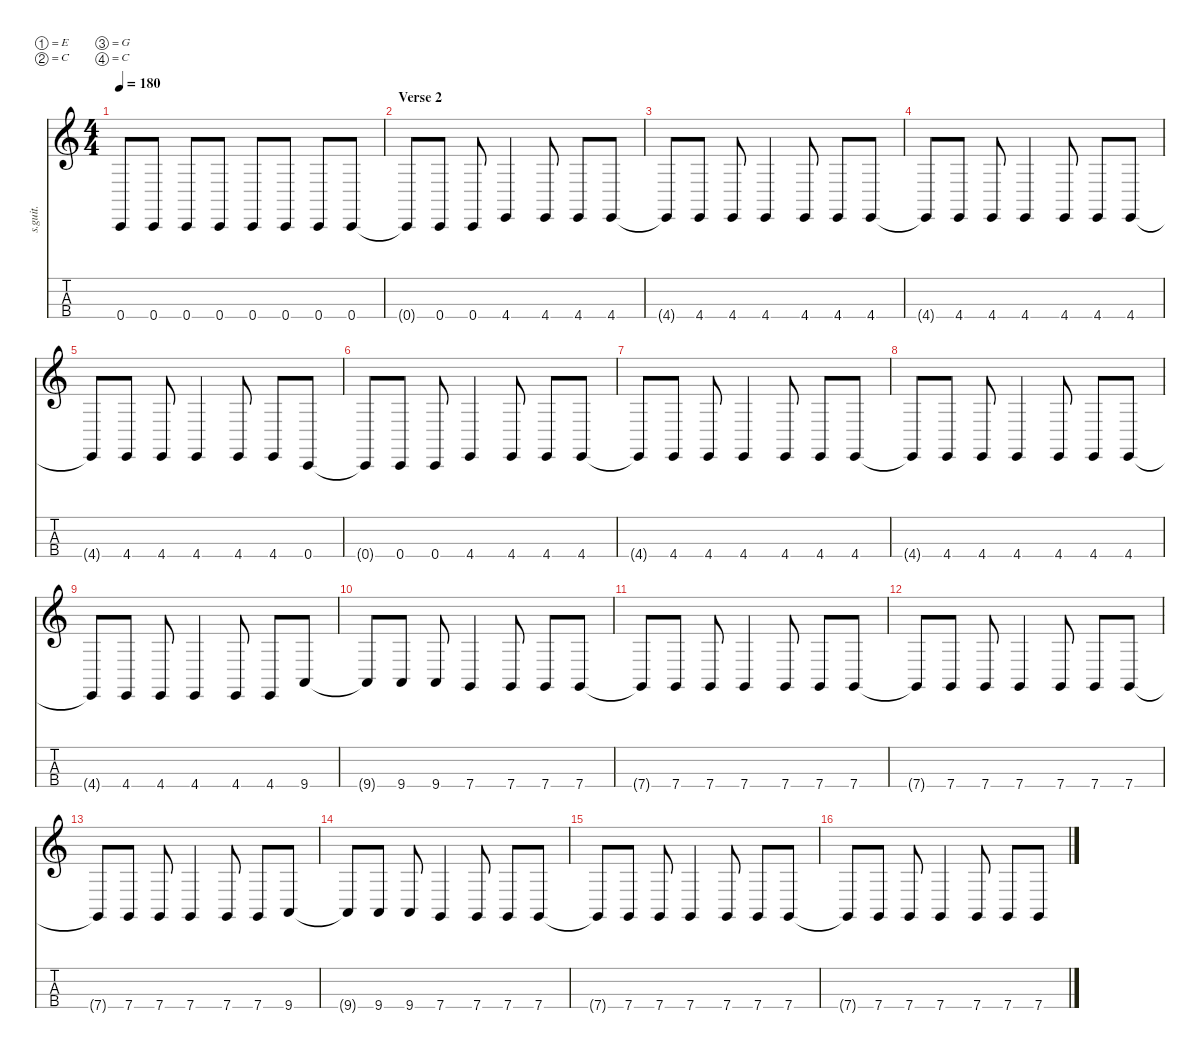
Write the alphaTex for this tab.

\defaultSystemsLayout 4
\hideDynamics
\bracketExtendMode nobrackets
\track ("Bass" "s.guit.") {instrument electricbasspick}
\staff {score tabs}
\tuning (E2 C2 G1 C1)
\ts (4 4)
\tempo 180
\clef g2
\ks c
0.4.8{lyrics (0 "") lyrics (1 "") lyrics (2 "") lyrics (3 "") lyrics (4 "") dy f} 0.4.8{lyrics (0 "") lyrics (1 "") lyrics (2 "") lyrics (3 "") lyrics (4 "")} 0.4.8{lyrics (0 "") lyrics (1 "") lyrics (2 "") lyrics (3 "") lyrics (4 "")} 0.4.8{lyrics (0 "") lyrics (1 "") lyrics (2 "") lyrics (3 "") lyrics (4 "")} 0.4.8{lyrics (0 "") lyrics (1 "") lyrics (2 "") lyrics (3 "") lyrics (4 "")} 0.4.8{lyrics (0 "") lyrics (1 "") lyrics (2 "") lyrics (3 "") lyrics (4 "")} 0.4.8{lyrics (0 "") lyrics (1 "") lyrics (2 "") lyrics (3 "") lyrics (4 "")} 0.4.8{lyrics (0 "") lyrics (1 "") lyrics (2 "") lyrics (3 "") lyrics (4 "")} |
\section ("" "Verse 2")
0.4{t}.8{lyrics (0 "") lyrics (1 "") lyrics (2 "") lyrics (3 "") lyrics (4 "")} 0.4.8{lyrics (0 "") lyrics (1 "") lyrics (2 "") lyrics (3 "") lyrics (4 "")} 0.4.8{lyrics (0 "") lyrics (1 "") lyrics (2 "") lyrics (3 "") lyrics (4 "")} 4.4.4{lyrics (0 "") lyrics (1 "") lyrics (2 "") lyrics (3 "") lyrics (4 "")} 4.4.8{lyrics (0 "") lyrics (1 "") lyrics (2 "") lyrics (3 "") lyrics (4 "")} 4.4.8{lyrics (0 "") lyrics (1 "") lyrics (2 "") lyrics (3 "") lyrics (4 "")} 4.4.8{lyrics (0 "") lyrics (1 "") lyrics (2 "") lyrics (3 "") lyrics (4 "")} |
4.4{t}.8{lyrics (0 "") lyrics (1 "") lyrics (2 "") lyrics (3 "") lyrics (4 "")} 4.4.8{lyrics (0 "") lyrics (1 "") lyrics (2 "") lyrics (3 "") lyrics (4 "")} 4.4.8{lyrics (0 "") lyrics (1 "") lyrics (2 "") lyrics (3 "") lyrics (4 "")} 4.4.4{lyrics (0 "") lyrics (1 "") lyrics (2 "") lyrics (3 "") lyrics (4 "")} 4.4.8{lyrics (0 "") lyrics (1 "") lyrics (2 "") lyrics (3 "") lyrics (4 "")} 4.4.8{lyrics (0 "") lyrics (1 "") lyrics (2 "") lyrics (3 "") lyrics (4 "")} 4.4.8{lyrics (0 "") lyrics (1 "") lyrics (2 "") lyrics (3 "") lyrics (4 "")} |
4.4{t}.8{lyrics (0 "") lyrics (1 "") lyrics (2 "") lyrics (3 "") lyrics (4 "")} 4.4.8{lyrics (0 "") lyrics (1 "") lyrics (2 "") lyrics (3 "") lyrics (4 "")} 4.4.8{lyrics (0 "") lyrics (1 "") lyrics (2 "") lyrics (3 "") lyrics (4 "")} 4.4.4{lyrics (0 "") lyrics (1 "") lyrics (2 "") lyrics (3 "") lyrics (4 "")} 4.4.8{lyrics (0 "") lyrics (1 "") lyrics (2 "") lyrics (3 "") lyrics (4 "")} 4.4.8{lyrics (0 "") lyrics (1 "") lyrics (2 "") lyrics (3 "") lyrics (4 "")} 4.4.8{lyrics (0 "") lyrics (1 "") lyrics (2 "") lyrics (3 "") lyrics (4 "")} |
4.4{t}.8{lyrics (0 "") lyrics (1 "") lyrics (2 "") lyrics (3 "") lyrics (4 "")} 4.4.8{lyrics (0 "") lyrics (1 "") lyrics (2 "") lyrics (3 "") lyrics (4 "")} 4.4.8{lyrics (0 "") lyrics (1 "") lyrics (2 "") lyrics (3 "") lyrics (4 "")} 4.4.4{lyrics (0 "") lyrics (1 "") lyrics (2 "") lyrics (3 "") lyrics (4 "")} 4.4.8{lyrics (0 "") lyrics (1 "") lyrics (2 "") lyrics (3 "") lyrics (4 "")} 4.4.8{lyrics (0 "") lyrics (1 "") lyrics (2 "") lyrics (3 "") lyrics (4 "")} 0.4.8{lyrics (0 "") lyrics (1 "") lyrics (2 "") lyrics (3 "") lyrics (4 "")} |
0.4{t}.8{lyrics (0 "") lyrics (1 "") lyrics (2 "") lyrics (3 "") lyrics (4 "")} 0.4.8{lyrics (0 "") lyrics (1 "") lyrics (2 "") lyrics (3 "") lyrics (4 "")} 0.4.8{lyrics (0 "") lyrics (1 "") lyrics (2 "") lyrics (3 "") lyrics (4 "")} 4.4.4{lyrics (0 "") lyrics (1 "") lyrics (2 "") lyrics (3 "") lyrics (4 "")} 4.4.8{lyrics (0 "") lyrics (1 "") lyrics (2 "") lyrics (3 "") lyrics (4 "")} 4.4.8{lyrics (0 "") lyrics (1 "") lyrics (2 "") lyrics (3 "") lyrics (4 "")} 4.4.8{lyrics (0 "") lyrics (1 "") lyrics (2 "") lyrics (3 "") lyrics (4 "")} |
4.4{t}.8{lyrics (0 "") lyrics (1 "") lyrics (2 "") lyrics (3 "") lyrics (4 "")} 4.4.8{lyrics (0 "") lyrics (1 "") lyrics (2 "") lyrics (3 "") lyrics (4 "")} 4.4.8{lyrics (0 "") lyrics (1 "") lyrics (2 "") lyrics (3 "") lyrics (4 "")} 4.4.4{lyrics (0 "") lyrics (1 "") lyrics (2 "") lyrics (3 "") lyrics (4 "")} 4.4.8{lyrics (0 "") lyrics (1 "") lyrics (2 "") lyrics (3 "") lyrics (4 "")} 4.4.8{lyrics (0 "") lyrics (1 "") lyrics (2 "") lyrics (3 "") lyrics (4 "")} 4.4.8{lyrics (0 "") lyrics (1 "") lyrics (2 "") lyrics (3 "") lyrics (4 "")} |
4.4{t}.8{lyrics (0 "") lyrics (1 "") lyrics (2 "") lyrics (3 "") lyrics (4 "")} 4.4.8{lyrics (0 "") lyrics (1 "") lyrics (2 "") lyrics (3 "") lyrics (4 "")} 4.4.8{lyrics (0 "") lyrics (1 "") lyrics (2 "") lyrics (3 "") lyrics (4 "")} 4.4.4{lyrics (0 "") lyrics (1 "") lyrics (2 "") lyrics (3 "") lyrics (4 "")} 4.4.8{lyrics (0 "") lyrics (1 "") lyrics (2 "") lyrics (3 "") lyrics (4 "")} 4.4.8{lyrics (0 "") lyrics (1 "") lyrics (2 "") lyrics (3 "") lyrics (4 "")} 4.4.8{lyrics (0 "") lyrics (1 "") lyrics (2 "") lyrics (3 "") lyrics (4 "")} |
4.4{t}.8{lyrics (0 "") lyrics (1 "") lyrics (2 "") lyrics (3 "") lyrics (4 "")} 4.4.8{lyrics (0 "") lyrics (1 "") lyrics (2 "") lyrics (3 "") lyrics (4 "")} 4.4.8{lyrics (0 "") lyrics (1 "") lyrics (2 "") lyrics (3 "") lyrics (4 "")} 4.4.4{lyrics (0 "") lyrics (1 "") lyrics (2 "") lyrics (3 "") lyrics (4 "")} 4.4.8{lyrics (0 "") lyrics (1 "") lyrics (2 "") lyrics (3 "") lyrics (4 "")} 4.4.8{lyrics (0 "") lyrics (1 "") lyrics (2 "") lyrics (3 "") lyrics (4 "")} 9.4.8{lyrics (0 "") lyrics (1 "") lyrics (2 "") lyrics (3 "") lyrics (4 "")} |
9.4{t}.8{lyrics (0 "") lyrics (1 "") lyrics (2 "") lyrics (3 "") lyrics (4 "")} 9.4.8{lyrics (0 "") lyrics (1 "") lyrics (2 "") lyrics (3 "") lyrics (4 "")} 9.4.8{lyrics (0 "") lyrics (1 "") lyrics (2 "") lyrics (3 "") lyrics (4 "")} 7.4.4{lyrics (0 "") lyrics (1 "") lyrics (2 "") lyrics (3 "") lyrics (4 "")} 7.4.8{lyrics (0 "") lyrics (1 "") lyrics (2 "") lyrics (3 "") lyrics (4 "")} 7.4.8{lyrics (0 "") lyrics (1 "") lyrics (2 "") lyrics (3 "") lyrics (4 "")} 7.4.8{lyrics (0 "") lyrics (1 "") lyrics (2 "") lyrics (3 "") lyrics (4 "")} |
7.4{t}.8{lyrics (0 "") lyrics (1 "") lyrics (2 "") lyrics (3 "") lyrics (4 "")} 7.4.8{lyrics (0 "") lyrics (1 "") lyrics (2 "") lyrics (3 "") lyrics (4 "")} 7.4.8{lyrics (0 "") lyrics (1 "") lyrics (2 "") lyrics (3 "") lyrics (4 "")} 7.4.4{lyrics (0 "") lyrics (1 "") lyrics (2 "") lyrics (3 "") lyrics (4 "")} 7.4.8{lyrics (0 "") lyrics (1 "") lyrics (2 "") lyrics (3 "") lyrics (4 "")} 7.4.8{lyrics (0 "") lyrics (1 "") lyrics (2 "") lyrics (3 "") lyrics (4 "")} 7.4.8{lyrics (0 "") lyrics (1 "") lyrics (2 "") lyrics (3 "") lyrics (4 "")} |
7.4{t}.8{lyrics (0 "") lyrics (1 "") lyrics (2 "") lyrics (3 "") lyrics (4 "")} 7.4.8{lyrics (0 "") lyrics (1 "") lyrics (2 "") lyrics (3 "") lyrics (4 "")} 7.4.8{lyrics (0 "") lyrics (1 "") lyrics (2 "") lyrics (3 "") lyrics (4 "")} 7.4.4{lyrics (0 "") lyrics (1 "") lyrics (2 "") lyrics (3 "") lyrics (4 "")} 7.4.8{lyrics (0 "") lyrics (1 "") lyrics (2 "") lyrics (3 "") lyrics (4 "")} 7.4.8{lyrics (0 "") lyrics (1 "") lyrics (2 "") lyrics (3 "") lyrics (4 "")} 7.4.8{lyrics (0 "") lyrics (1 "") lyrics (2 "") lyrics (3 "") lyrics (4 "")} |
7.4{t}.8{lyrics (0 "") lyrics (1 "") lyrics (2 "") lyrics (3 "") lyrics (4 "")} 7.4.8{lyrics (0 "") lyrics (1 "") lyrics (2 "") lyrics (3 "") lyrics (4 "")} 7.4.8{lyrics (0 "") lyrics (1 "") lyrics (2 "") lyrics (3 "") lyrics (4 "")} 7.4.4{lyrics (0 "") lyrics (1 "") lyrics (2 "") lyrics (3 "") lyrics (4 "")} 7.4.8{lyrics (0 "") lyrics (1 "") lyrics (2 "") lyrics (3 "") lyrics (4 "")} 7.4.8{lyrics (0 "") lyrics (1 "") lyrics (2 "") lyrics (3 "") lyrics (4 "")} 9.4.8{lyrics (0 "") lyrics (1 "") lyrics (2 "") lyrics (3 "") lyrics (4 "")} |
9.4{t}.8{lyrics (0 "") lyrics (1 "") lyrics (2 "") lyrics (3 "") lyrics (4 "")} 9.4.8{lyrics (0 "") lyrics (1 "") lyrics (2 "") lyrics (3 "") lyrics (4 "")} 9.4.8{lyrics (0 "") lyrics (1 "") lyrics (2 "") lyrics (3 "") lyrics (4 "")} 7.4.4{lyrics (0 "") lyrics (1 "") lyrics (2 "") lyrics (3 "") lyrics (4 "")} 7.4.8{lyrics (0 "") lyrics (1 "") lyrics (2 "") lyrics (3 "") lyrics (4 "")} 7.4.8{lyrics (0 "") lyrics (1 "") lyrics (2 "") lyrics (3 "") lyrics (4 "")} 7.4.8{lyrics (0 "") lyrics (1 "") lyrics (2 "") lyrics (3 "") lyrics (4 "")} |
7.4{t}.8{lyrics (0 "") lyrics (1 "") lyrics (2 "") lyrics (3 "") lyrics (4 "")} 7.4.8{lyrics (0 "") lyrics (1 "") lyrics (2 "") lyrics (3 "") lyrics (4 "")} 7.4.8{lyrics (0 "") lyrics (1 "") lyrics (2 "") lyrics (3 "") lyrics (4 "")} 7.4.4{lyrics (0 "") lyrics (1 "") lyrics (2 "") lyrics (3 "") lyrics (4 "")} 7.4.8{lyrics (0 "") lyrics (1 "") lyrics (2 "") lyrics (3 "") lyrics (4 "")} 7.4.8{lyrics (0 "") lyrics (1 "") lyrics (2 "") lyrics (3 "") lyrics (4 "")} 7.4.8{lyrics (0 "") lyrics (1 "") lyrics (2 "") lyrics (3 "") lyrics (4 "")} |
7.4{t}.8{lyrics (0 "") lyrics (1 "") lyrics (2 "") lyrics (3 "") lyrics (4 "")} 7.4.8{lyrics (0 "") lyrics (1 "") lyrics (2 "") lyrics (3 "") lyrics (4 "")} 7.4.8{lyrics (0 "") lyrics (1 "") lyrics (2 "") lyrics (3 "") lyrics (4 "")} 7.4.4{lyrics (0 "") lyrics (1 "") lyrics (2 "") lyrics (3 "") lyrics (4 "")} 7.4.8{lyrics (0 "") lyrics (1 "") lyrics (2 "") lyrics (3 "") lyrics (4 "")} 7.4.8{lyrics (0 "") lyrics (1 "") lyrics (2 "") lyrics (3 "") lyrics (4 "")} 7.4.8{lyrics (0 "") lyrics (1 "") lyrics (2 "") lyrics (3 "") lyrics (4 "")}
